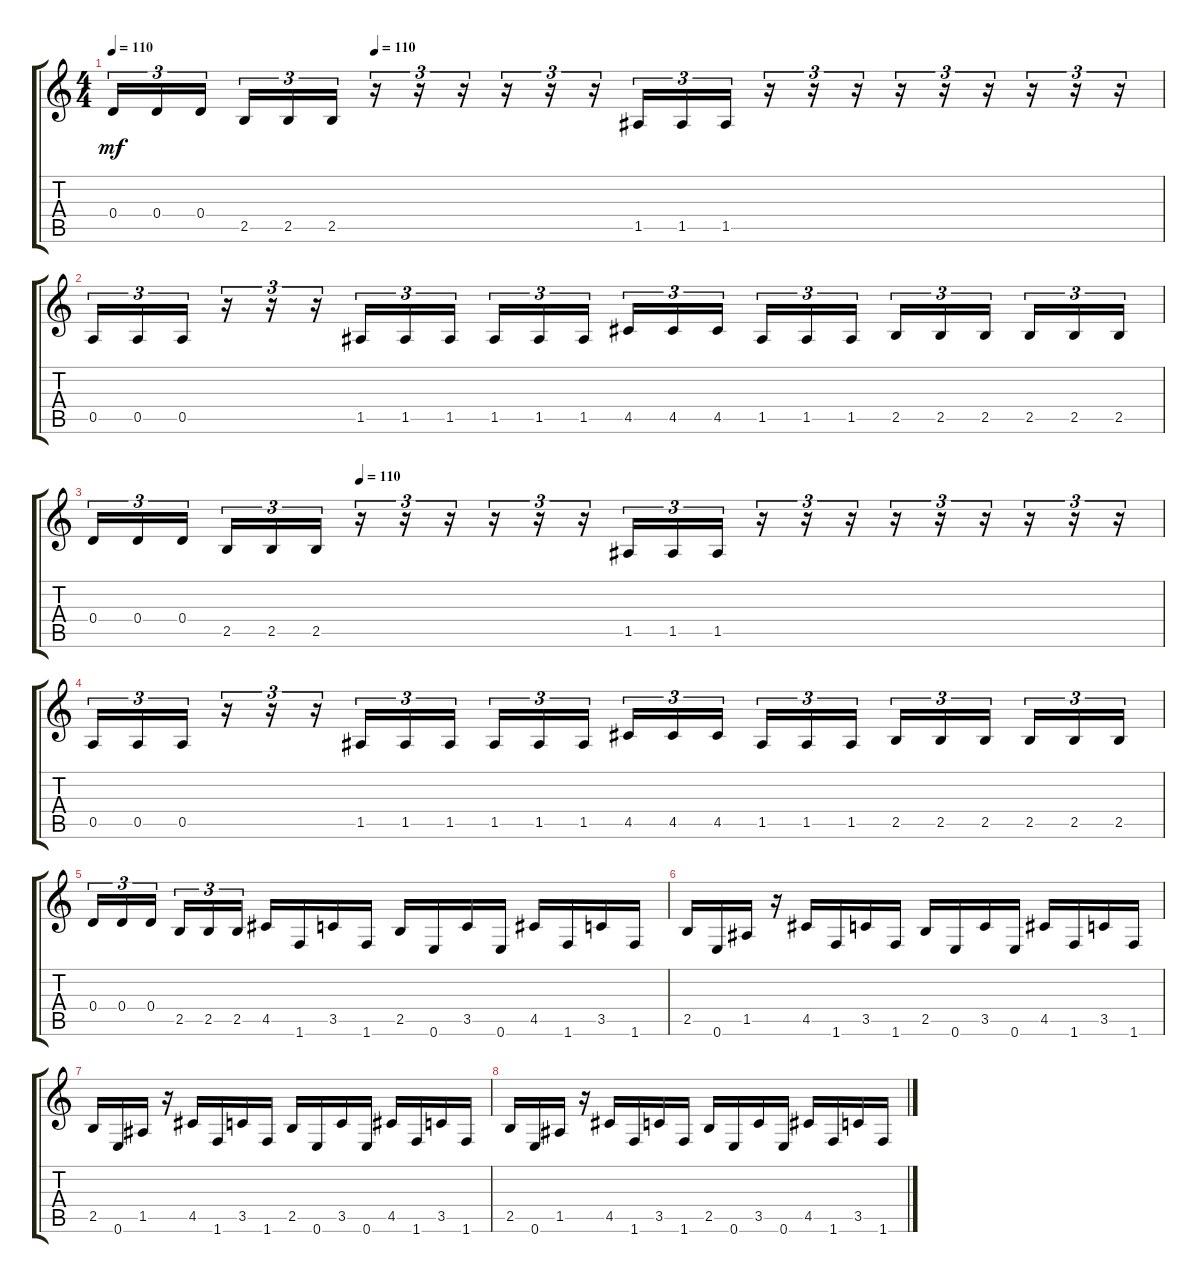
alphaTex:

\track "" {instrument distortionguitar}
\staff {score tabs}
\tuning (E4 B3 G3 D3 A2 E2) {hide}
\ts (4 4)
\tempo 110
\tempo (110 0.25)
\clef g2
\ks c
0.4.16{tu (3 2) dy mf} 0.4.16{tu (3 2)} 0.4.16{tu (3 2)} 2.5.16{tu (3 2)} 2.5.16{tu (3 2)} 2.5.16{tu (3 2)} r.16{tu (3 2)} r.16{tu (3 2)} r.16{tu (3 2)} r.16{tu (3 2)} r.16{tu (3 2)} r.16{tu (3 2)} 1.5.16{tu (3 2)} 1.5.16{tu (3 2)} 1.5.16{tu (3 2)} r.16{tu (3 2)} r.16{tu (3 2)} r.16{tu (3 2)} r.16{tu (3 2)} r.16{tu (3 2)} r.16{tu (3 2)} r.16{tu (3 2)} r.16{tu (3 2)} r.16{tu (3 2)} |
0.5.16{tu (3 2)} 0.5.16{tu (3 2)} 0.5.16{tu (3 2)} r.16{tu (3 2)} r.16{tu (3 2)} r.16{tu (3 2)} 1.5.16{tu (3 2)} 1.5.16{tu (3 2)} 1.5.16{tu (3 2)} 1.5.16{tu (3 2)} 1.5.16{tu (3 2)} 1.5.16{tu (3 2)} 4.5.16{tu (3 2)} 4.5.16{tu (3 2)} 4.5.16{tu (3 2)} 1.5.16{tu (3 2)} 1.5.16{tu (3 2)} 1.5.16{tu (3 2)} 2.5.16{tu (3 2)} 2.5.16{tu (3 2)} 2.5.16{tu (3 2)} 2.5.16{tu (3 2)} 2.5.16{tu (3 2)} 2.5.16{tu (3 2)} |
\tempo (110 0.25)
0.4.16{tu (3 2)} 0.4.16{tu (3 2)} 0.4.16{tu (3 2)} 2.5.16{tu (3 2)} 2.5.16{tu (3 2)} 2.5.16{tu (3 2)} r.16{tu (3 2)} r.16{tu (3 2)} r.16{tu (3 2)} r.16{tu (3 2)} r.16{tu (3 2)} r.16{tu (3 2)} 1.5.16{tu (3 2)} 1.5.16{tu (3 2)} 1.5.16{tu (3 2)} r.16{tu (3 2)} r.16{tu (3 2)} r.16{tu (3 2)} r.16{tu (3 2)} r.16{tu (3 2)} r.16{tu (3 2)} r.16{tu (3 2)} r.16{tu (3 2)} r.16{tu (3 2)} |
0.5.16{tu (3 2)} 0.5.16{tu (3 2)} 0.5.16{tu (3 2)} r.16{tu (3 2)} r.16{tu (3 2)} r.16{tu (3 2)} 1.5.16{tu (3 2)} 1.5.16{tu (3 2)} 1.5.16{tu (3 2)} 1.5.16{tu (3 2)} 1.5.16{tu (3 2)} 1.5.16{tu (3 2)} 4.5.16{tu (3 2)} 4.5.16{tu (3 2)} 4.5.16{tu (3 2)} 1.5.16{tu (3 2)} 1.5.16{tu (3 2)} 1.5.16{tu (3 2)} 2.5.16{tu (3 2)} 2.5.16{tu (3 2)} 2.5.16{tu (3 2)} 2.5.16{tu (3 2)} 2.5.16{tu (3 2)} 2.5.16{tu (3 2)} |
0.4.16{tu (3 2)} 0.4.16{tu (3 2)} 0.4.16{tu (3 2)} 2.5.16{tu (3 2)} 2.5.16{tu (3 2)} 2.5.16{tu (3 2)} 4.5.16 1.6.16 3.5.16 1.6.16 2.5.16 0.6.16 3.5.16 0.6.16 4.5.16 1.6.16 3.5.16 1.6.16 |
2.5.16 0.6.16 1.5.16 r.16 4.5.16 1.6.16 3.5.16 1.6.16 2.5.16 0.6.16 3.5.16 0.6.16 4.5.16 1.6.16 3.5.16 1.6.16 |
2.5.16 0.6.16 1.5.16 r.16 4.5.16 1.6.16 3.5.16 1.6.16 2.5.16 0.6.16 3.5.16 0.6.16 4.5.16 1.6.16 3.5.16 1.6.16 |
2.5.16 0.6.16 1.5.16 r.16 4.5.16 1.6.16 3.5.16 1.6.16 2.5.16 0.6.16 3.5.16 0.6.16 4.5.16 1.6.16 3.5.16 1.6.16
